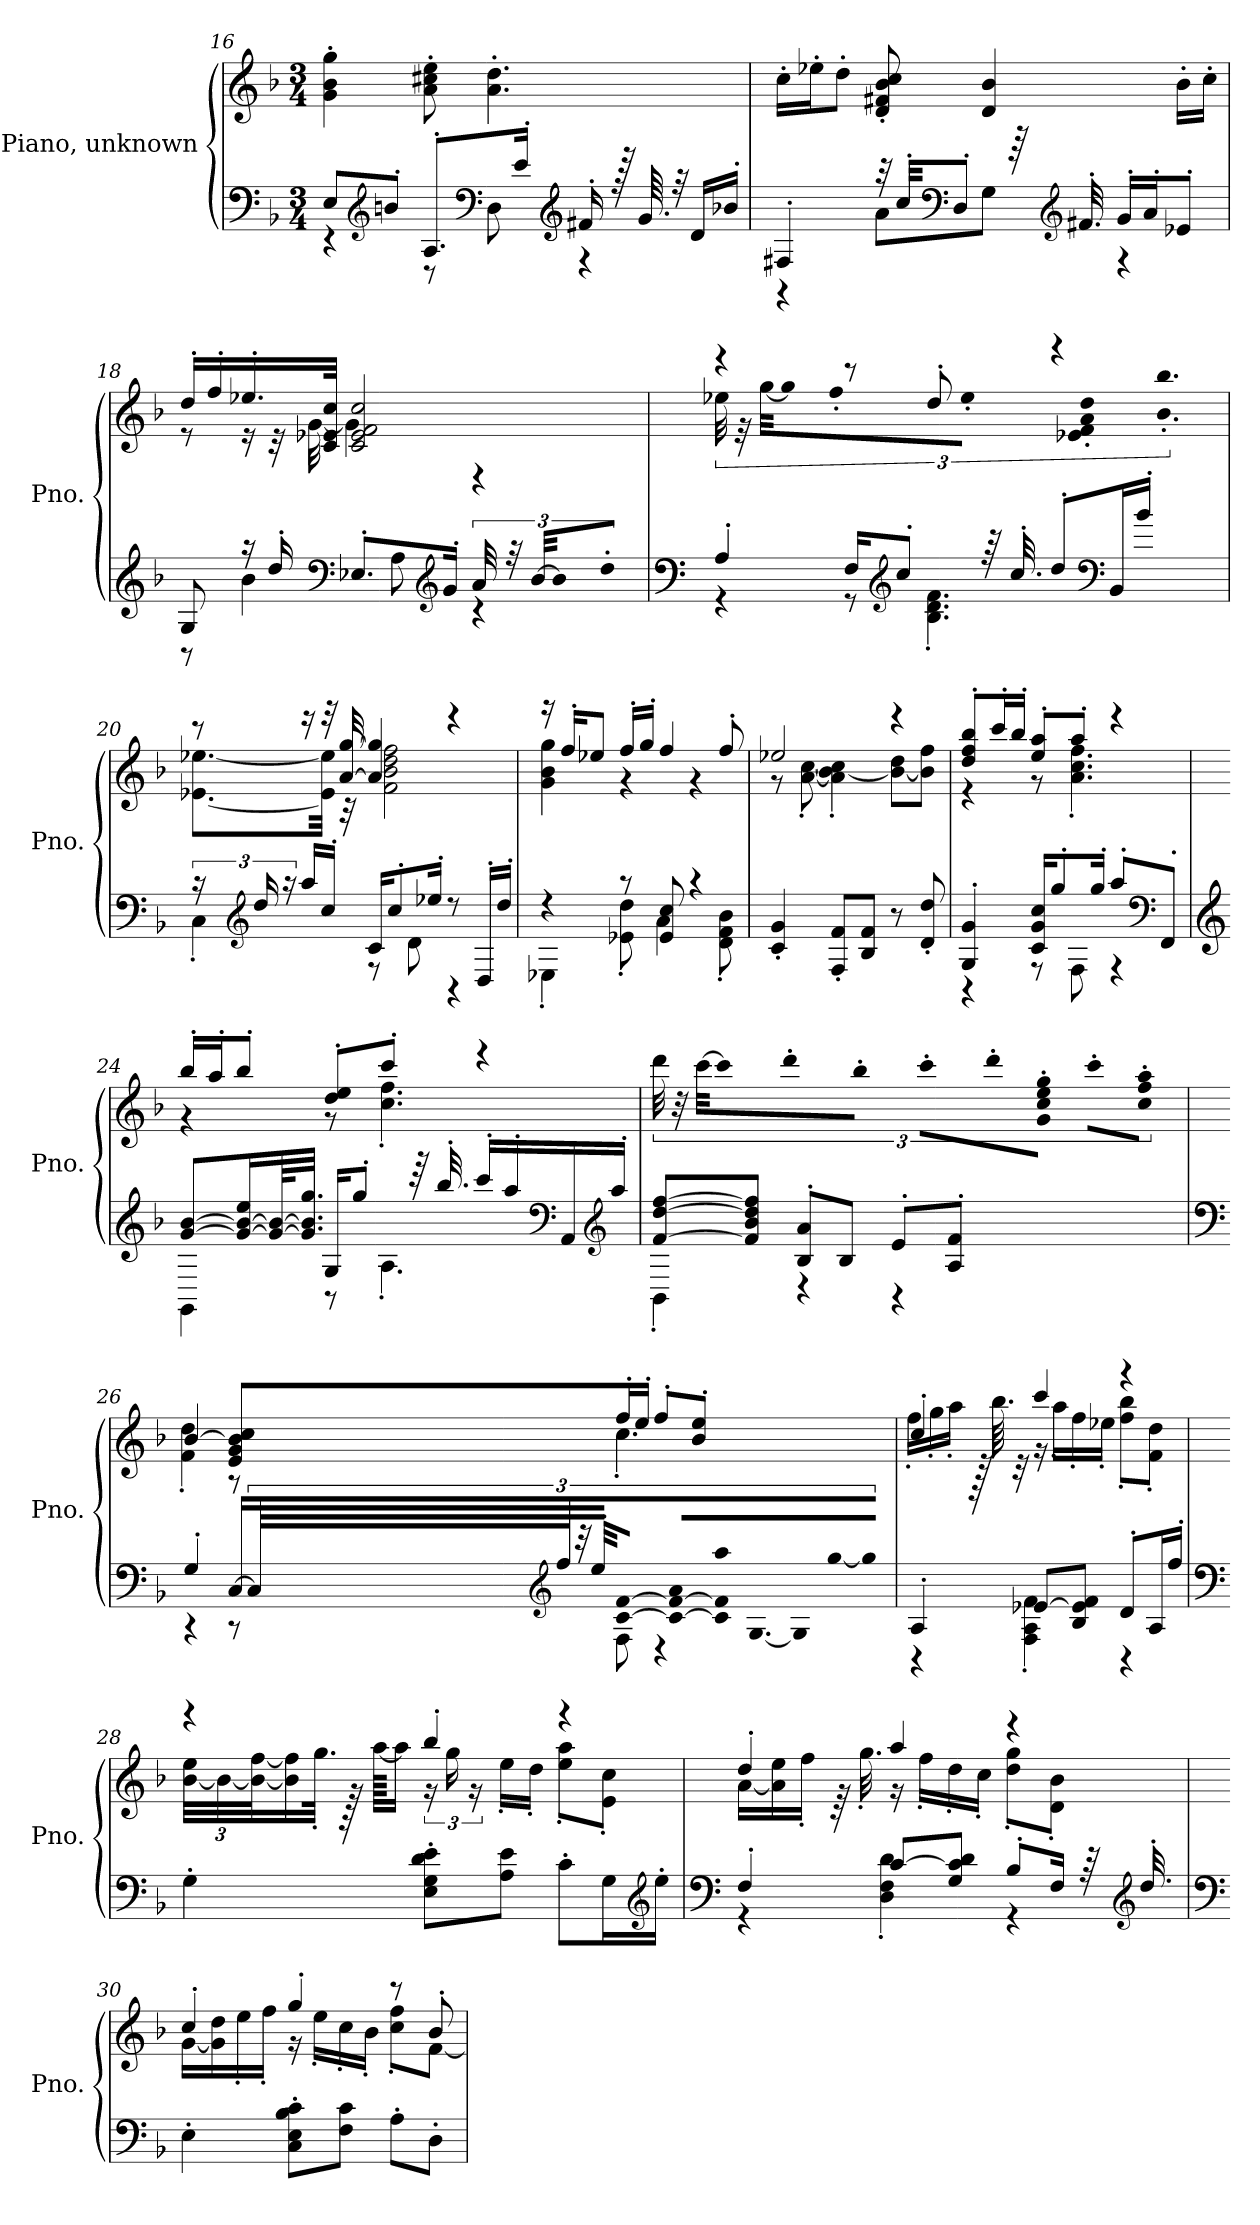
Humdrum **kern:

**kern	**kern
*part1	*part1
*staff2	*staff1
*I"Piano, unknown	*
*I'Pno.	*
!!LO:PB:g=z
*clefF4	*clefG2
*k[b-]	*k[b-]
*M3/4	*M3/4
=16	=16
*^	*
8E/L	4r	4g\' 4b-\' 4gg\'
*clefG2	*	*
8bn'/J	.	.
8.A'/L	8r	8a\' 8cc#X\' 8ee\'
*clefF4	*	*
.	8D\	4.a\' 4.dd\'
16e'/Jk	.	.
*clefG2	*	*
16f#X'/	4r	.
128r	.	.
64.g/	.	.
32r	.	.
16d/LL	.	.
16b-X'/JJ	.	.
=17	=17	=17
4F#X'/	4r	16cc'\LL
.	.	16ee-X'\J
.	.	8dd'\J
32r	8a\L	8d/' 8f#X/' 8b-/' 8cc/'
32cc'/KKL	.	.
*clefF4	*	*
8D'/J	.	.
.	8G\J	4d/ 4b-/
64r	.	.
*clefG2	*	*
32.f#X'/	.	.
16g'/LL	4r	.
16a'/J	.	.
8e-X'/J	.	16b-'\LL
.	.	16cc'\JJ
!!LO:LB:g=z
=18	=18	=18
*	*	*^
8G/	8r	16dd'/LL	8r
.	.	16ff'/	.
16r	4b-\	16.ee-X'/	16r
16dd'/	.	.	32r
.	.	32c/ 32e-X/ 32cc/JJk	[32g\
*clefF4	*	*	*
8.E-X'/L	.	2c/ 2e-/ 2f/ 2cc/	4g\]
.	8A\	.	.
*clefG2	*	*	*
16g'/Jk	.	.	.
48a/	4r	.	4r
48r	.	.	.
[48b-/KKL	.	.	.
8b-/]	.	.	.
16dd'/Jk	.	.	.
=19	=19	=19	=19
*clefF4	*	*	*
4A'/	4r	4r	48ee-X\
.	.	.	48r
.	.	.	[48gg\KLL
.	.	.	16gg\]
.	.	.	16ff'\
.	.	.	16ee-'\JJ
16F/KL	8r	8r	8e-X\' 8f\' 8a\' 8dd\'
*clefG2	*	*	*
8cc'/J	.	.	.
.	4.B-\' 4.d\' 4.f\'	8dd'/	4.b-\' 4.bb-\'
64r	.	.	.
32.cc'/	.	.	.
8dd'/L	.	4r	.
*clefF4	*	*	*
16BB-/L	.	.	.
16b-'/JJ	.	.	.
!!LO:LB:g=z	!!
=20	=20	=20	=20
24r	4C'\	8r	[8.e-X\ [8.ee-X\L
*clefG2	*	*	*
24dd/	.	.	.
24r	.	.	.
16aa/LL	.	16r	.
16cc'/JJ	.	32r	32e-\] 32ee-\]Jkk
.	.	[32a/ [32gg/	32r
16c/KL	8r	4a/] 4gg/]	2f\ 2b-\ 2dd\ 2ff\
8cc'/	.	.	.
.	8d\	.	.
16ee-X'/Jk	.	.	.
8r	4r	4r	.
16D'/LL	.	.	.
16dd'/JJ	.	.	.
=21	=21	=21	=21
4r	4E-X'\	16r	4g\ 4b-\ 4gg\
.	.	16ff'/KL	.
.	.	8ee-X/J	.
8r	8e-X\' 8dd\'	16ff'/LL	4r
.	.	16gg'/JJ	.
8e-/ 8cc/	4a\	4ff/	.
4r	.	.	4r
.	8d\' 8f\' 8b-\'	8ff'/	.
*v	*v	*	*
=22	=22	=22
4c/' 4g/'	2ee-X/	8r
.	.	[8a\' [8cc\'
8F/' 8f/'L	.	4a\]' [4b-\' 4cc\]'
8B-/ 8f/J	.	.
8r	4r	8b-\_ 8dd\L
8d/' 8dd/'	.	8b-\] 8ff\J
!!LO:LB:g=z	!!
=23	=23	=23
*^	*	*
4G/' 4g/'	4r	8dd/' 8ff/' 8bb-/'L	4r
.	.	16ccc'/L	.
.	.	16bb-'/JJ	.
16c/ 16g/ 16cc/KL	8r	8ee/' 8aa/'L	8r
8gg'/	.	.	.
.	8F\	8aa'/J	4.a\' 4.cc\' 4.ff\'
16gg'/Jk	.	.	.
8aa'/L	4r	4r	.
*clefF4	*	*	*
8FF'/J	.	.	.
=24	=24	=24	=24
*clefG2	*	*	*
[8g/ [8b-/L	4GG\	16bb-'/LL	4r
.	.	16aa'/J	.
16g/_ 16b-/_ 16ee/L	.	8bb-'/J	.
64g/_ 64b-/_KL	.	.	.
32.g/] 32.b-/] 32.gg/JJJ	.	.	.
16G/KL	8r	8dd/' 8ee/'L	8r
8gg'/J	.	.	.
.	4.A'\	8ccc'/J	4.cc\' 4.ff\'
64r	.	.	.
32.bb-'/	.	.	.
16ccc'/LL	.	4r	.
16aa'/	.	.	.
*clefF4	*	*	*
16AA/	.	.	.
*clefG2	*	*	*
16aa'/JJ	.	.	.
*	*	*v	*v
!!LO:LB:g=z
=25	=25	=25
[8f/ [8dd/ [8ff/L	4BB-'\	48ddd\
.	.	48r
.	.	[48ccc\KLL
.	.	16ccc\]
8f/] 8b-/ 8dd/] 8ff/]J	.	16ddd'\
.	.	16bb-'\JJ
8B-/' 8a/'L	4r	16ccc'\LL
.	.	16ddd'\J
8B-/J	.	8g\' 8cc\' 8ee\' 8gg\'J
8e'/L	4r	8ccc'\L
8A/' 8f/'J	.	8cc\' 8ff\' 8aa\'J
=26	=26	=26
*clefF4	*	*
*	*	*^
4G'/	4r	[4b-/	4f\' 4dd\'
[16C/LL	8r	8e/ 8g/ 8b-/] 8cc/L	8r
96C/LL]	.	.	.
*clefG2	*	*	*
96ff/JJJJ	.	.	.
48r	.	.	.
48ee'/KKL	.	.	.
[8c/ [8f/J	8F\	16ff'/L	4.cc'\
.	.	16ee'/JJ	.
16c/_ 16f/_ 16a/LL	4r	8ff'/L	.
16c/] 16f/] 16aa/	.	.	.
[32.G/L	.	8b-/' 8ee/'J	.
128G/LL]	.	.	.
[128gg/JJJ	.	.	.
16gg/JJ]	.	.	.
!!LO:LB:g=z	!!
=27	=27	=27	=27
4A'/	4r	4cc'/	16ff'\LL
.	.	.	16gg'\
.	.	.	16aa'\JJ
.	.	.	128r
.	.	.	64.bb-\
.	.	.	32r
[8e-X/L	4F\' 4A\' 4f\'	4ccc/	16r
.	.	.	16aa'\LL
8B-/ 8e-/] 8f/J	.	.	16ff'\
.	.	.	16ee-X'\JJ
8d'/L	4r	4r	8ff\' 8bb-\'L
16A/L	.	.	8f\' 8dd\'J
16ff'/JJ	.	.	.
*v	*v	*	*
=28	=28	=28
*clefF4	*	*
*	*	*Xbrackettup
4G'\	4r	[48b-\ 48ee\LLL
.	.	48b-\_
.	.	48b-\_ [48ff\J
.	.	16b-\] 16ff\]
.	.	32.gg'\JJk
.	.	128r
.	.	[128aa\KKKLL
.	.	16aa\JJ]
*	*	*brackettup
8E\' 8G\' 8d\' 8e\'L	4bb-'/	24r
.	.	24gg\
.	.	24r
8A\ 8e\J	.	16ee'\LL
.	.	16dd'\JJ
8c'\L	4r	8ee\' 8aa\'L
16G\L	.	8e\' 8cc\'J
*clefG2	*	*
16ee'\JJ	.	.
!!LO:PB:g=z	!!
=29	=29	=29
*clefF4	*	*
*^	*	*
4F'/	4r	4dd'/	[16a\LL
.	.	.	16a\] 16ee\
.	.	.	16ff'\JJ
.	.	.	64r
.	.	.	32.gg'\
[8c/L	4D\' 4F\' 4d\'	4aa/	16r
.	.	.	16ff'\LL
8G/ 8c/] 8d/J	.	.	16dd'\
.	.	.	16cc'\JJ
8B-'/L	4r	4r	8dd\' 8gg\'L
16F/Jk	.	.	8d\' 8b-\'J
64r	.	.	.
*clefG2	*	*	*
32.dd'/	.	.	.
*v	*v	*	*
=30	=30	=30
*clefF4	*	*
4E'\	4cc'/	[16g\LL
.	.	16g\] 16dd\
.	.	16ee'\
.	.	16ff'\JJ
8C\' 8E\' 8B-\' 8c\'L	4gg'/	16r
.	.	16ee'\LL
8F\ 8c\J	.	16cc'\
.	.	16b-'\JJ
8A'\L	8r	8cc\' 8ff\'L
8D'\J	8b-'/	[8f\J
*	*v	*v
=	=
*-	*-
